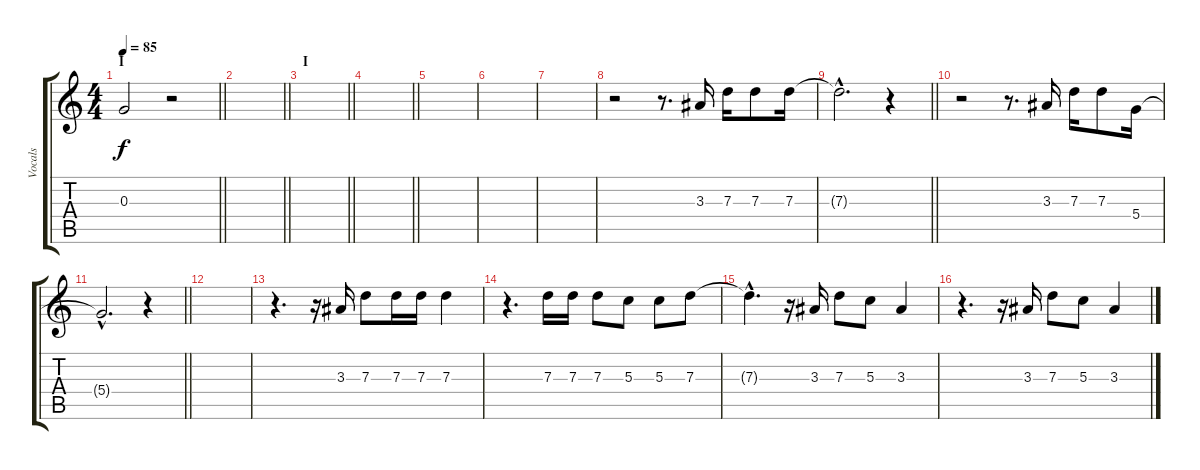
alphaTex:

\track ("Vocals" "Vocals") {instrument acousticguitarsteel}
\staff {score tabs}
\tuning (E4 B3 G3 D3 A2 E2) {hide}
\ts (4 4)
\section ("" "I")
\tempo 85
\clef g2
\barLineRight lightlight
\ks c
0.3.2{dy f} r.2 |
\barLineRight lightlight
|
\section ("" "I")
\barLineRight lightlight
|
\barLineRight lightlight
|
|
|
|
r.2 r.8{d} 3.3.16 7.3.16 7.3.8 7.3.16 |
\barLineRight lightlight
7.3{hac t}.2{d} r.4 |
r.2 r.8{d} 3.3.16 7.3.16 7.3.8 5.4.16 |
\barLineRight lightlight
5.4{hac t}.2{d} r.4 |
|
r.4{d} r.16 3.3.16 7.3.8 7.3.16 7.3.16 7.3.4 |
r.4{d} 7.3.16 7.3.16 7.3.8 5.3.8 5.3.8 7.3.8 |
7.3{hac t}.4{d} r.16 3.3.16 7.3.8 5.3.8 3.3.4 |
r.4{d} r.16 3.3.16 7.3.8 5.3.8 3.3.4
